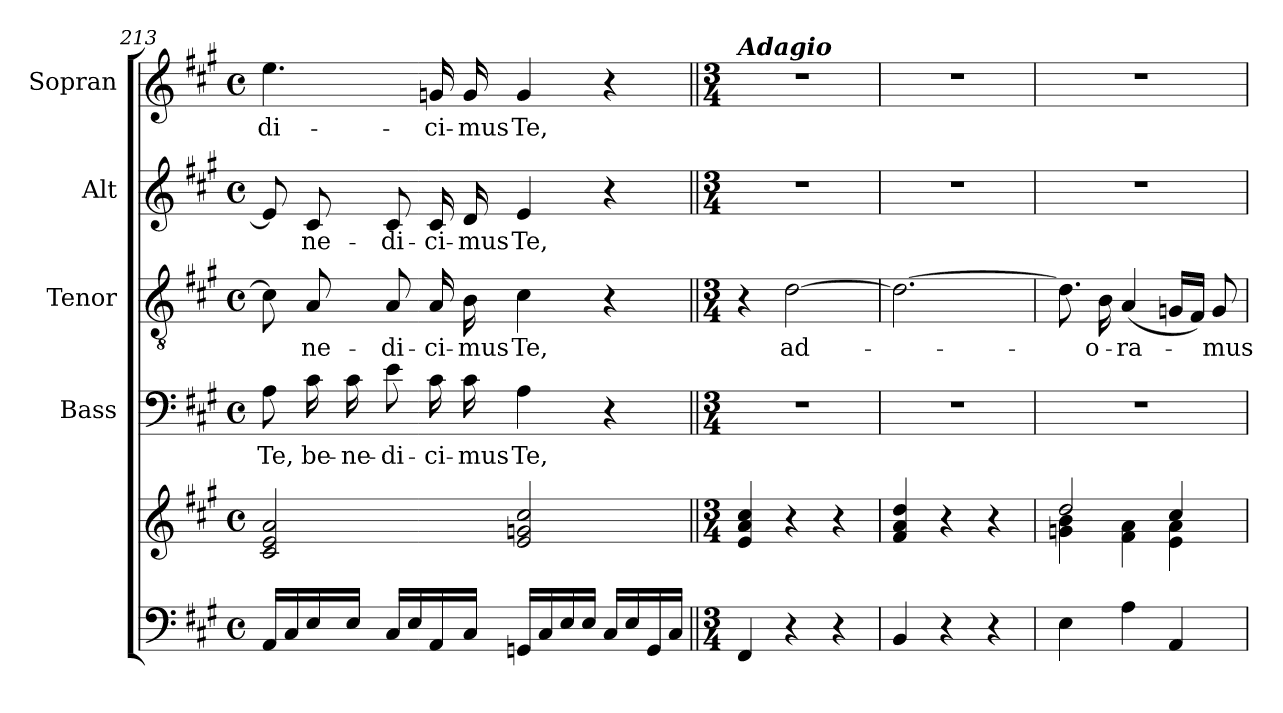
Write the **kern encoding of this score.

**kern	**kern	**kern	**text	**kern	**text	**kern	**text	**kern	**text
*part5	*part5	*part4	*part4	*part3	*part3	*part2	*part2	*part1	*part1
*staff6	*staff5	*staff4	*staff4	*staff3	*staff3	*staff2	*staff2	*staff1	*staff1
*	*	*I"Bass	*	*I"Tenor	*	*I"Alt	*	*I"Sopran	*
*	*	*I'B.	*	*I'T.	*	*I'A.	*	*I'S.	*
!!LO:PB:g=z
*clefF4	*clefG2	*clefF4	*	*clefGv2	*	*clefG2	*	*clefG2	*
*k[f#c#g#]	*k[f#c#g#]	*k[f#c#g#]	*	*k[f#c#g#]	*	*k[f#c#g#]	*	*k[f#c#g#]	*
*A:	*A:	*A:	*	*A:	*	*A:	*	*A:	*
*M4/4	*M4/4	*M4/4	*	*M4/4	*	*M4/4	*	*M4/4	*
*met(c)	*met(c)	*met(c)	*	*met(c)	*	*met(c)	*	*met(c)	*
=213	=213	=213	=213	=213	=213	=213	=213	=213	=213
!	!	!	!LO:LY:b	!	!	!	!	!	!LO:LY:b
16AA/LL	2c#/ 2e/ 2a/	8A\	Te,	8c#\]	.	8e/]	.	4.ee\	-di-
16C#/	.	.	.	.	.	.	.	.	.
!	!	!	!LO:LY:b	!	!LO:LY:b	!	!LO:LY:b	!	!
16E/	.	16c#\	be-	8A/	-ne-	8c#/	-ne-	.	.
!	!	!	!LO:LY:b	!	!	!	!	!	!
16E/JJ	.	16c#\	-ne-	.	.	.	.	.	.
!	!	!	!LO:LY:b	!	!LO:LY:b	!	!LO:LY:b	!	!
16C#/LL	.	8e\	-di-	8A/	-di-	8c#/	-di-	.	.
16E/	.	.	.	.	.	.	.	.	.
!	!	!	!LO:LY:b	!	!LO:LY:b	!	!LO:LY:b	!	!LO:LY:b
16AA/	.	16c#\	-ci-	16A/	-ci-	16c#/	-ci-	16gn/	-ci-
!	!	!	!LO:LY:b	!	!LO:LY:b	!	!LO:LY:b	!	!LO:LY:b
16C#/JJ	.	16c#\	-mus	16B\	-mus	16d/	-mus	16g/	-mus
!	!	!	!LO:LY:b	!	!LO:LY:b	!	!LO:LY:b	!	!LO:LY:b
16GGn/LL	2e/ 2gn/ 2cc#/	4A\	Te,	4c#\	Te,	4e/	Te,	4g/	Te,
16C#/	.	.	.	.	.	.	.	.	.
16E/	.	.	.	.	.	.	.	.	.
16E/JJ	.	.	.	.	.	.	.	.	.
16C#/LL	.	4r	.	4r	.	4r	.	4r	.
16E/	.	.	.	.	.	.	.	.	.
16GG/	.	.	.	.	.	.	.	.	.
16C#/JJ	.	.	.	.	.	.	.	.	.
=214||	=214||	=214||	=214||	=214||	=214||	=214||	=214||	=214||	=214||
*M3/4	*M3/4	*M3/4	*	*M3/4	*	*M3/4	*	*M3/4	*
!	!	!	!	!	!	!	!	!LO:TX:a:Bi:t=Adagio	!
4FF#/	4e/ 4a/ 4cc#/	2.r	.	4r	.	2.r	.	2.r	.
!	!	!	!	!	!LO:LY:b	!	!	!	!
4r	4r	.	.	[2d\	ad-	.	.	.	.
4r	4r	.	.	.	.	.	.	.	.
=215	=215	=215	=215	=215	=215	=215	=215	=215	=215
4BB/	4f#/ 4a/ 4dd/	2.r	.	2.d\_	.	2.r	.	2.r	.
4r	4r	.	.	.	.	.	.	.	.
4r	4r	.	.	.	.	.	.	.	.
=216	=216	=216	=216	=216	=216	=216	=216	=216	=216
*	*^	*	*	*	*	*	*	*	*
4E\	2dd/	4gn\ 4b\	2.r	.	8.d\]	.	2.r	.	2.r	.
!	!	!	!	!	!	!LO:LY:b	!	!	!	!
.	.	.	.	.	16B\	-o-	.	.	.	.
!	!	!	!	!	!	!LO:LY:b	!	!	!	!
4A\	.	4f#\ 4a\	.	.	(<4A/	-ra-	.	.	.	.
4AA/	4cc#/	4e\ 4a\	.	.	16Gn/LL	.	.	.	.	.
.	.	.	.	.	16F#/JJ)	.	.	.	.	.
!	!	!	!	!	!	!LO:LY:b	!	!	!	!
.	.	.	.	.	8G/	-mus	.	.	.	.
*	*v	*v	*	*	*	*	*	*	*	*
=	=	=	=	=	=	=	=	=	=
*-	*-	*-	*-	*-	*-	*-	*-	*-	*-
